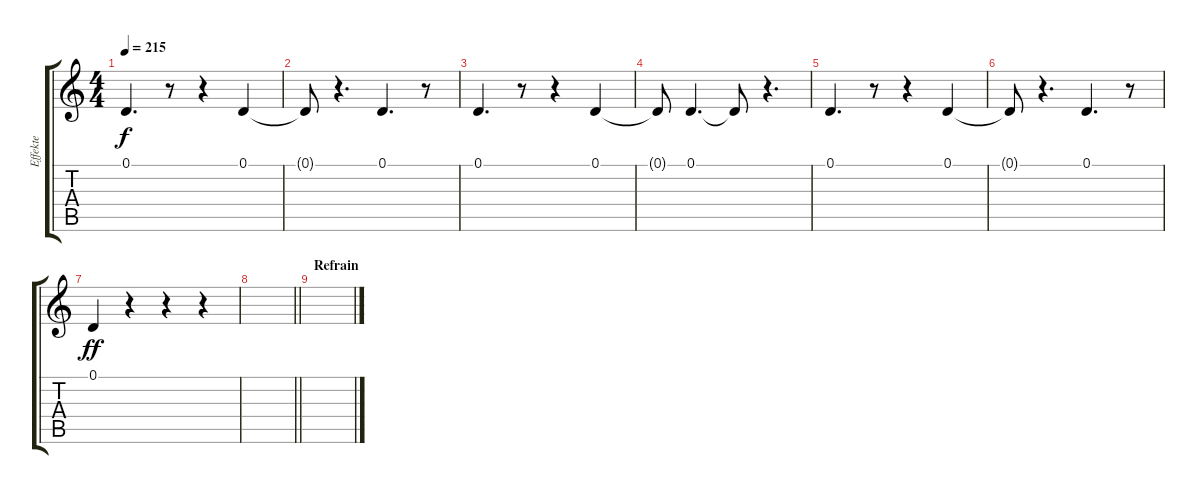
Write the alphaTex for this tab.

\track ("Effekte" "Effekte") {instrument applause}
\staff {score tabs}
\tuning (D4 A3 F3 C3 G2 D2) {hide}
\ts (4 4)
\tempo 215
\clef g2
\ks c
0.1.4{d dy f} r.8 r.4 0.1.4 |
0.1{t}.8 r.4{d} 0.1.4{d} r.8 |
0.1.4{d} r.8 r.4 0.1.4 |
0.1{t}.8 0.1.4{d} 0.1{t}.8 r.4{d} |
0.1.4{d} r.8 r.4 0.1.4 |
0.1{t}.8 r.4{d} 0.1.4{d} r.8 |
0.1.4{dy ff} r.4 r.4 r.4 |
\barLineRight lightlight
|
\section ("" "Refrain")
